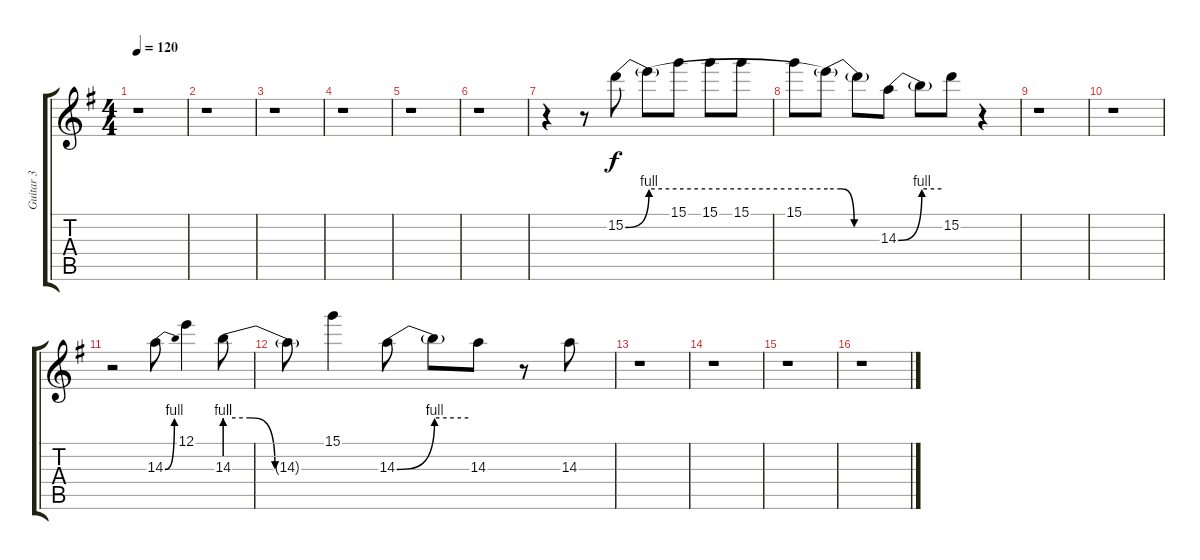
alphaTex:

\track ("Guitar 3" "Guitar 3") {instrument distortionguitar}
\staff {score tabs}
\tuning (E4 B3 G3 D3 A2 E2) {hide}
\ts (4 4)
\tempo 120
\clef g2
\ks g
r.1{dy f} |
r.1 |
r.1 |
r.1 |
r.1 |
r.1 |
r.4 r.8 15.2{be (bend 0 0 60 4)}.8 15.2{be (hold 0 4 60 4) t}.8 15.1.8 15.1.8 15.1.8 |
15.1.8 15.2{be (custom 0 4 15 4 30 0 60 0) t}.8 15.2{t}.8 14.3{be (bend 0 0 60 4)}.8 14.3{be (hold 0 4 60 4) t}.8 15.2.8 r.4 |
r.1 |
r.1 |
r.2 14.3{be (bend 0 0 60 4)}.8 12.1.4 14.3{be (custom 0 4 15 4 30 0 60 0)}.8 |
14.3{t}.8 15.1.4 14.3{be (bend 0 0 60 4)}.8 14.3{be (hold 0 4 60 4) t}.8 14.3.8 r.8 14.3.8 |
r.1 |
r.1 |
r.1 |
r.1
